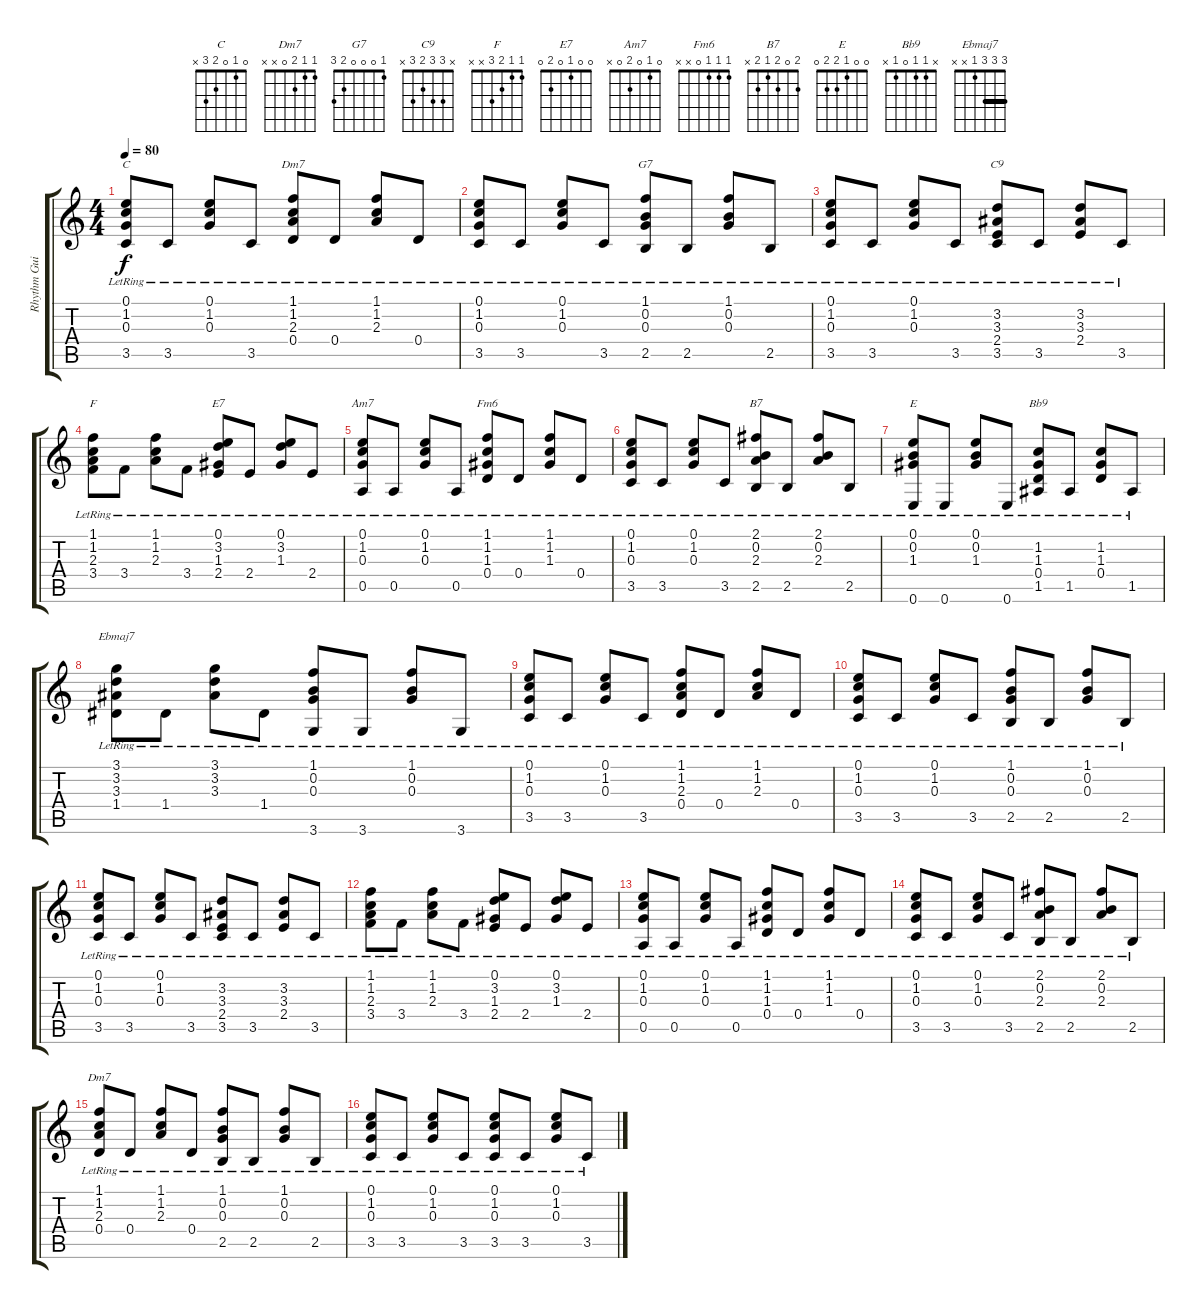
\track ("Rhythm Guitar" "Rhythm Gui") {instrument acousticguitarnylon}
\staff {score tabs}
\tuning (E4 B3 G3 D3 A2 E2) {hide}
\chord ("C" 0 1 0 2 3 x)
\chord ("Dm7" 1 1 2 0 x x) {barre 1}
\chord ("G7" 1 0 0 0 2 3)
\chord ("C9" x 3 3 2 3 x)
\chord ("F" 1 1 2 3 x x)
\chord ("E7" 0 0 1 0 2 0)
\chord ("Am7" 0 1 0 2 0 x)
\chord ("Fm6" 1 1 1 0 x x)
\chord ("B7" 2 0 2 1 2 x)
\chord ("E" 0 0 1 2 2 0)
\chord ("Bb9" x 1 1 0 1 x)
\chord ("Ebmaj7" 3 3 3 1 x x) {barre 3}
\chord ("Dm7" 1 1 2 0 x x)
\ts (4 4)
\tempo 80
\clef g2
\ks c
(0.1{lr} 1.2{lr} 0.3{lr} 3.5{lr}).8{ch "C" dy f instrument acousticguitarnylon} 3.5{lr}.8 (0.1{lr} 1.2{lr} 0.3{lr}).8 3.5{lr}.8 (1.1{lr} 1.2{lr} 2.3{lr} 0.4{lr}).8{ch "Dm7"} 0.4{lr}.8 (1.1{lr} 1.2{lr} 2.3{lr}).8 0.4{lr}.8 |
(0.1{lr} 1.2{lr} 0.3{lr} 3.5{lr}).8 3.5{lr}.8 (0.1{lr} 1.2{lr} 0.3{lr}).8 3.5{lr}.8 (1.1{lr} 0.2{lr} 0.3{lr} 2.5{lr}).8{ch "G7"} 2.5{lr}.8 (1.1{lr} 0.2{lr} 0.3{lr}).8 2.5{lr}.8 |
(0.1{lr} 1.2{lr} 0.3{lr} 3.5{lr}).8 3.5{lr}.8 (0.1{lr} 1.2{lr} 0.3{lr}).8 3.5{lr}.8 (3.2{lr} 3.3{lr} 2.4{lr} 3.5{lr}).8{ch "C9"} 3.5{lr}.8 (3.2{lr} 3.3{lr} 2.4{lr}).8 3.5{lr}.8 |
(1.1{lr} 1.2{lr} 2.3{lr} 3.4{lr}).8{ch "F"} 3.4{lr}.8 (1.1{lr} 1.2{lr} 2.3{lr}).8 3.4{lr}.8 (0.1{lr} 3.2{lr} 1.3{lr} 2.4{lr}).8{ch "E7"} 2.4{lr}.8 (0.1{lr} 3.2{lr} 1.3{lr}).8 2.4{lr}.8 |
(0.1{lr} 1.2{lr} 0.3{lr} 0.5{lr}).8{ch "Am7"} 0.5{lr}.8 (0.1{lr} 1.2{lr} 0.3{lr}).8 0.5{lr}.8 (1.1{lr} 1.2{lr} 1.3{lr} 0.4{lr}).8{ch "Fm6"} 0.4{lr}.8 (1.1{lr} 1.2{lr} 1.3{lr}).8 0.4{lr}.8 |
(0.1{lr} 1.2{lr} 0.3{lr} 3.5{lr}).8 3.5{lr}.8 (0.1{lr} 1.2{lr} 0.3{lr}).8 3.5{lr}.8 (2.1{lr} 0.2{lr} 2.3{lr} 2.5{lr}).8{ch "B7"} 2.5{lr}.8 (2.1{lr} 0.2{lr} 2.3{lr}).8 2.5{lr}.8 |
(0.1{lr} 0.2{lr} 1.3{lr} 0.6{lr}).8{ch "E"} 0.6{lr}.8 (0.1{lr} 0.2{lr} 1.3{lr}).8 0.6{lr}.8 (1.2{lr} 1.3{lr} 0.4{lr} 1.5{lr}).8{ch "Bb9"} 1.5{lr}.8 (1.2{lr} 1.3{lr} 0.4{lr}).8 1.5{lr}.8 |
(3.1{lr} 3.2{lr} 3.3{lr} 1.4{lr}).8{ch "Ebmaj7"} 1.4{lr}.8 (3.1{lr} 3.2{lr} 3.3{lr}).8 1.4{lr}.8 (1.1{lr} 0.2{lr} 0.3{lr} 3.6{lr}).8 3.6{lr}.8 (1.1{lr} 0.2{lr} 0.3{lr}).8 3.6{lr}.8 |
(0.1{lr} 1.2{lr} 0.3{lr} 3.5{lr}).8 3.5{lr}.8 (0.1{lr} 1.2{lr} 0.3{lr}).8 3.5{lr}.8 (1.1{lr} 1.2{lr} 2.3{lr} 0.4{lr}).8 0.4{lr}.8 (1.1{lr} 1.2{lr} 2.3{lr}).8 0.4{lr}.8 |
(0.1{lr} 1.2{lr} 0.3{lr} 3.5{lr}).8 3.5{lr}.8 (0.1{lr} 1.2{lr} 0.3{lr}).8 3.5{lr}.8 (1.1{lr} 0.2{lr} 0.3{lr} 2.5{lr}).8 2.5{lr}.8 (1.1{lr} 0.2{lr} 0.3{lr}).8 2.5{lr}.8 |
(0.1{lr} 1.2{lr} 0.3{lr} 3.5{lr}).8 3.5{lr}.8 (0.1{lr} 1.2{lr} 0.3{lr}).8 3.5{lr}.8 (3.2{lr} 3.3{lr} 2.4{lr} 3.5{lr}).8 3.5{lr}.8 (3.2{lr} 3.3{lr} 2.4{lr}).8 3.5{lr}.8 |
(1.1{lr} 1.2{lr} 2.3{lr} 3.4{lr}).8 3.4{lr}.8 (1.1{lr} 1.2{lr} 2.3{lr}).8 3.4{lr}.8 (0.1{lr} 3.2{lr} 1.3{lr} 2.4{lr}).8 2.4{lr}.8 (0.1{lr} 3.2{lr} 1.3{lr}).8 2.4{lr}.8 |
(0.1{lr} 1.2{lr} 0.3{lr} 0.5{lr}).8 0.5{lr}.8 (0.1{lr} 1.2{lr} 0.3{lr}).8 0.5{lr}.8 (1.1{lr} 1.2{lr} 1.3{lr} 0.4{lr}).8 0.4{lr}.8 (1.1{lr} 1.2{lr} 1.3{lr}).8 0.4{lr}.8 |
(0.1{lr} 1.2{lr} 0.3{lr} 3.5{lr}).8 3.5{lr}.8 (0.1{lr} 1.2{lr} 0.3{lr}).8 3.5{lr}.8 (2.1{lr} 0.2{lr} 2.3{lr} 2.5{lr}).8 2.5{lr}.8 (2.1{lr} 0.2{lr} 2.3{lr}).8 2.5{lr}.8 |
(1.1{lr} 1.2{lr} 2.3{lr} 0.4{lr}).8{ch "Dm7"} 0.4{lr}.8 (1.1{lr} 1.2{lr} 2.3{lr}).8 0.4{lr}.8 (1.1{lr} 0.2{lr} 0.3{lr} 2.5{lr}).8 2.5{lr}.8 (1.1{lr} 0.2{lr} 0.3{lr}).8 2.5{lr}.8 |
(0.1{lr} 1.2{lr} 0.3{lr} 3.5{lr}).8 3.5{lr}.8 (0.1{lr} 1.2{lr} 0.3{lr}).8 3.5{lr}.8 (0.1{lr} 1.2{lr} 0.3{lr} 3.5{lr}).8 3.5{lr}.8 (0.1{lr} 1.2{lr} 0.3{lr}).8 3.5{lr}.8
